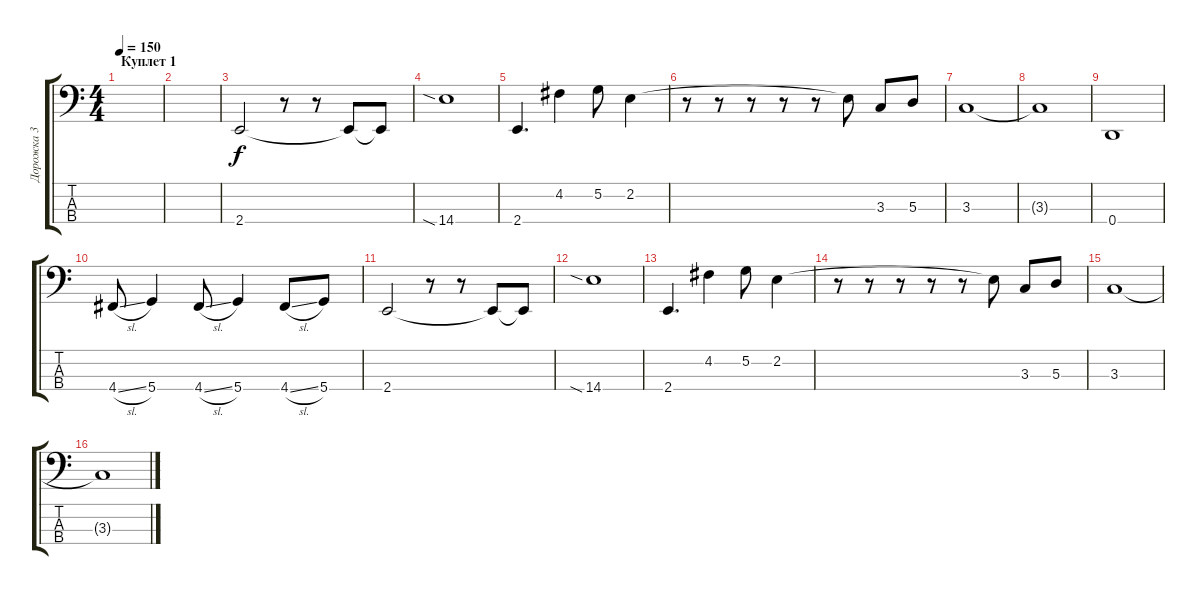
\track ("Дорожка 3" "Дорожка 3") {instrument slapbass1}
\staff {score tabs}
\tuning (G2 D2 A1 D1) {hide}
\ts (4 4)
\section ("" "Куплет 1")
\tempo 150
\clef f4
\ks c
|
|
2.4.2 r.8 r.8 2.4{t}.8 2.4{t}.8 |
14.4{sia}.1 |
2.4.4{d} 4.2.4 5.2.8 2.2.4 |
r.8 r.8 r.8 r.8 r.8 2.2{t}.8 3.3.8 5.3.8 |
3.3.1 |
3.3{t}.1 |
0.4.1 |
4.4{sl}.8 5.4.4 4.4{sl}.8 5.4.4 4.4{sl}.8 5.4.8 |
2.4.2 r.8 r.8 2.4{t}.8 2.4{t}.8 |
14.4{sia}.1 |
2.4.4{d} 4.2.4 5.2.8 2.2.4 |
r.8 r.8 r.8 r.8 r.8 2.2{t}.8 3.3.8 5.3.8 |
3.3.1 |
3.3{t}.1
